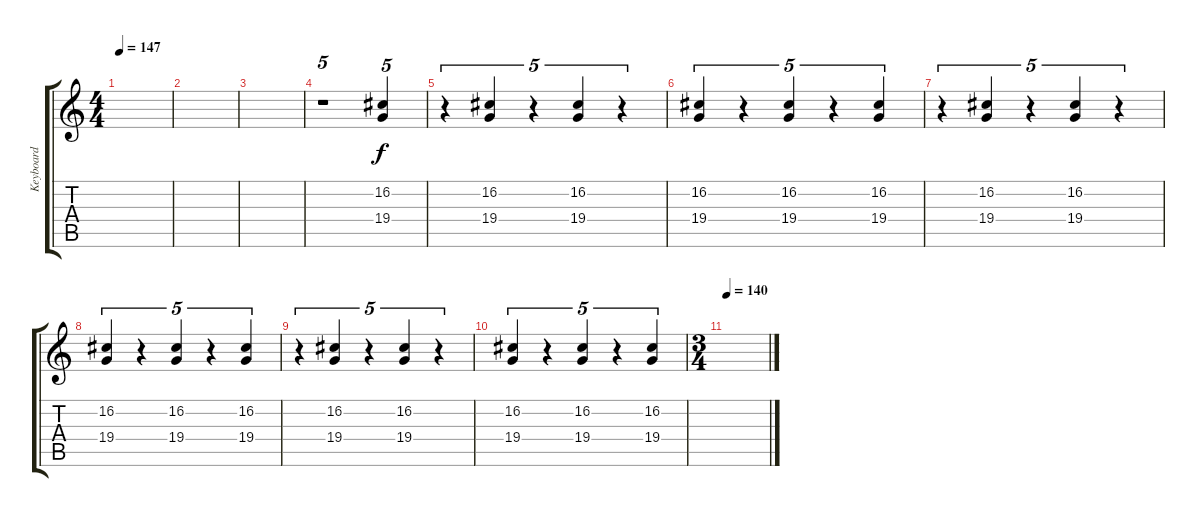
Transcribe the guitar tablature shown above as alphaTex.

\track ("Keyboard" "Keyboard") {instrument acousticgrandpiano}
\staff {score tabs}
\tuning (D4 A3 F3 C3 G2 C2) {hide}
\ts (4 4)
\tempo 147
\clef g2
\ks c
|
|
|
r.1{tu (5 4)} (16.2 19.4).4{tu (5 4)} |
r.4{tu (5 4)} (16.2 19.4).4{tu (5 4)} r.4{tu (5 4)} (16.2 19.4).4{tu (5 4)} r.4{tu (5 4)} |
(16.2 19.4).4{tu (5 4)} r.4{tu (5 4)} (16.2 19.4).4{tu (5 4)} r.4{tu (5 4)} (16.2 19.4).4{tu (5 4)} |
r.4{tu (5 4)} (16.2 19.4).4{tu (5 4)} r.4{tu (5 4)} (16.2 19.4).4{tu (5 4)} r.4{tu (5 4)} |
(16.2 19.4).4{tu (5 4)} r.4{tu (5 4)} (16.2 19.4).4{tu (5 4)} r.4{tu (5 4)} (16.2 19.4).4{tu (5 4)} |
r.4{tu (5 4)} (16.2 19.4).4{tu (5 4)} r.4{tu (5 4)} (16.2 19.4).4{tu (5 4)} r.4{tu (5 4)} |
(16.2 19.4).4{tu (5 4)} r.4{tu (5 4)} (16.2 19.4).4{tu (5 4)} r.4{tu (5 4)} (16.2 19.4).4{tu (5 4)} |
\ts (3 4)
\tempo 140
